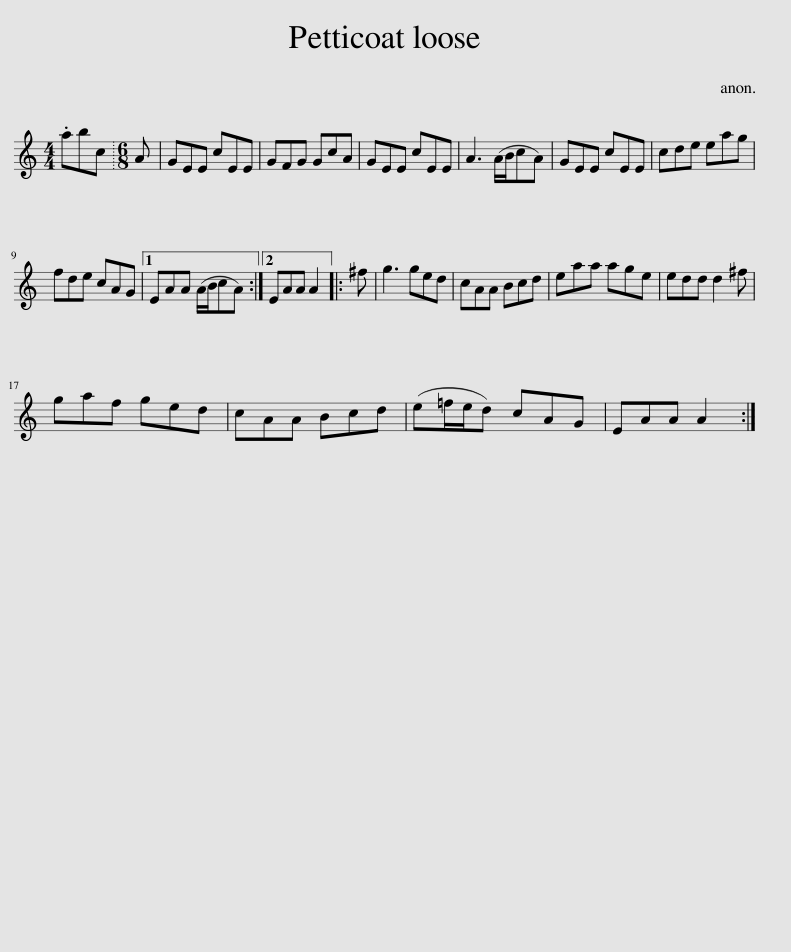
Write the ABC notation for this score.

X:1
L:1/8
M:4/4
I:linebreak $
K:C
V:1 treble
V:1
 .abc |[M:6/8] A | GEE cEE | GFG GcA | GEE cEE | %5
 A3 (A/B/cA) | GEE cEE | cde eag |$ fde cAG |1 EAA (A/B/cA) :|2 %10
 EAA A2 |: ^f | g3 ged | cAA Bcd | eaa age | %15
 edd d2 ^f |$ gaf ged | cAA Bcd | (e=f/e/d) cAG | EAA A2 :| %20
